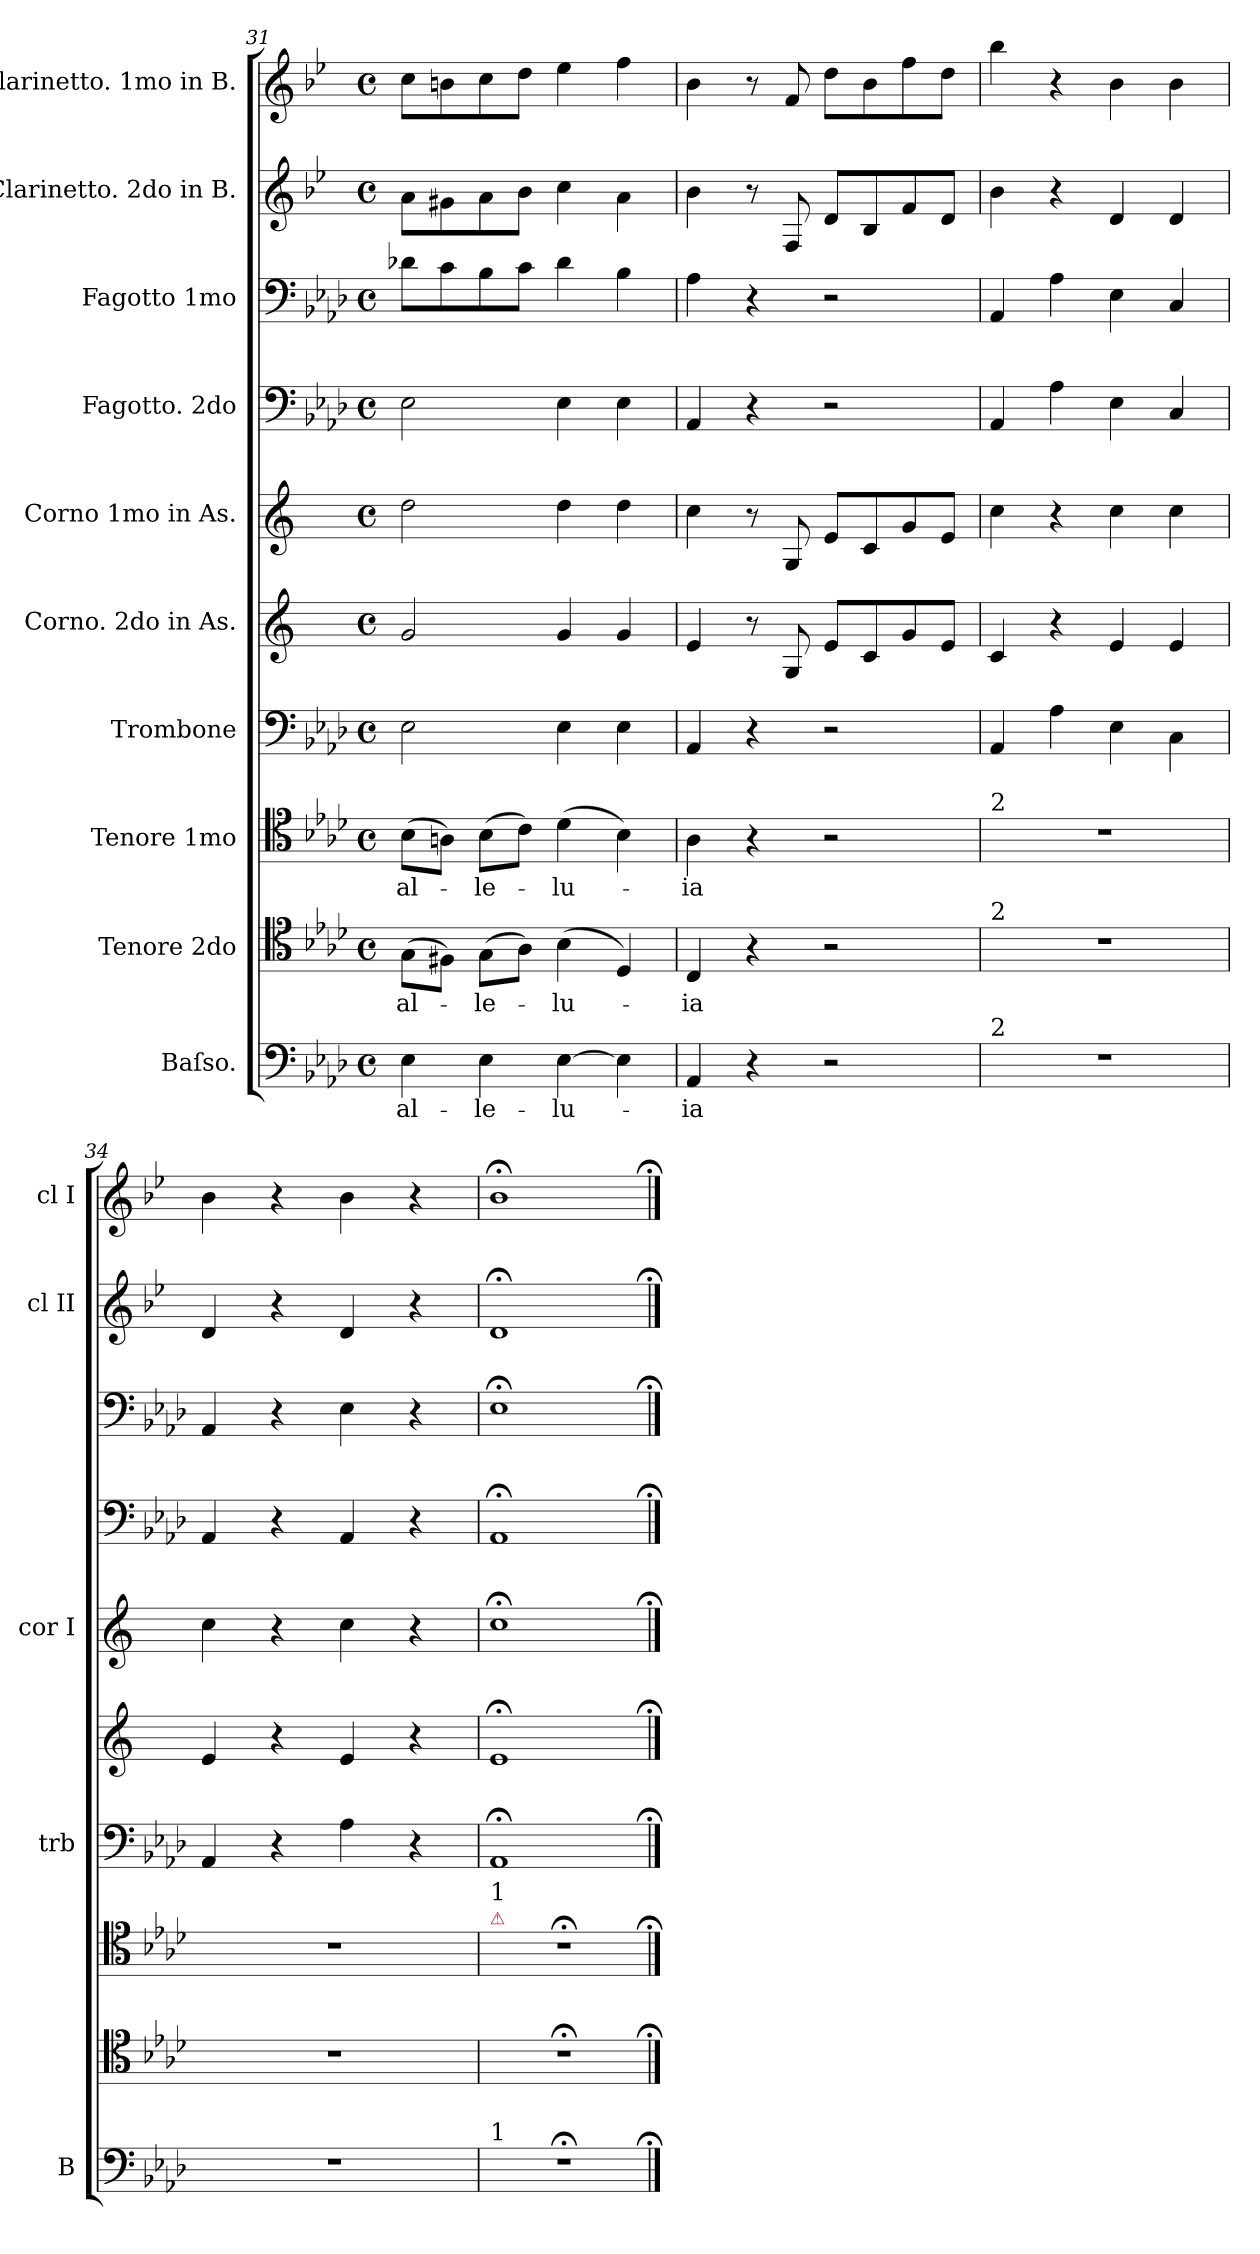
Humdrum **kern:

**kern	**text	**kern	**text	**kern	**text	**kern	**kern	**kern	**kern	**kern	**kern	**kern
*part10	*part10	*part9	*part9	*part8	*part8	*part7	*part6	*part5	*part4	*part3	*part2	*part1
*staff10	*staff10	*staff9	*staff9	*staff8	*staff8	*staff7	*staff6	*staff5	*staff4	*staff3	*staff2	*staff1
*I"Baſso.	*	*I"Tenore 2do	*	*I"Tenore 1mo	*	*I"Trombone	*I"Corno. 2do in As.	*I"Corno 1mo in As.	*I"Fagotto. 2do	*I"Fagotto 1mo	*I"Clarinetto. 2do in B.	*I"Clarinetto. 1mo in B.
*I'B	*	*	*	*	*	*I'trb	*	*I'cor I	*	*	*I'cl II	*I'cl I
*clefF4	*	*clefC4	*	*clefC4	*	*clefF4	*clefG2	*clefG2	*clefF4	*clefF4	*clefG2	*clefG2
*	*	*	*	*	*	*	*ITrd2c4	*ITrd2c4	*	*	*ITrd1c2	*ITrd1c2
*k[b-e-a-d-]	*	*k[b-e-a-d-]	*	*k[b-e-a-d-]	*	*k[b-e-a-d-]	*k[b-e-a-d-]	*k[b-e-a-d-]	*k[b-e-a-d-]	*k[b-e-a-d-]	*k[b-e-a-d-]	*k[b-e-a-d-]
*M4/4	*	*M4/4	*	*M4/4	*	*M4/4	*M4/4	*M4/4	*M4/4	*M4/4	*M4/4	*M4/4
*met(c)	*	*met(c)	*	*met(c)	*	*met(c)	*met(c)	*met(c)	*met(c)	*met(c)	*met(c)	*met(c)
=31	=31	=31	=31	=31	=31	=31	=31	=31	=31	=31	=31	=31
4E-\	al-	(8G\L	al-	(8B-\L	al-	2E-\	2e-/	2b-\	2E-\	8d-X\L	8g\L	8b-\L
.	.	8F#X\J)	.	8An\J)	.	.	.	.	.	8c\	8f#X\	8an\
4E-\	-le-	(8G\L	-le-	(8B-\L	-le-	.	.	.	.	8B-\	8g\	8b-\
.	.	8A-\J)	.	8c\J)	.	.	.	.	.	8c\J	8a-\J	8cc\J
[4E-\	-lu-	(4B-\	-lu-	(4d-\	-lu-	4E-\	4e-/	4b-\	4E-\	4d-\	4b-\	4dd-\
4E-\]	.	4D-/)	.	4B-\)	.	4E-\	4e-/	4b-\	4E-\	4B-\	4g\	4ee-\
=32	=32	=32	=32	=32	=32	=32	=32	=32	=32	=32	=32	=32
4AA-/	-ia	4C/	-ia	4A-\	-ia	4AA-/	4c/	4a-\	4AA-/	4A-\	4a-\	4a-\
4r	.	4r	.	4r	.	4r	8r	8r	4r	4r	8r	8r
.	.	.	.	.	.	.	8E-/	8E-/	.	.	8E-/	8e-/
2r	.	2r	.	2r	.	2r	8c/L	8c/L	2r	2r	8c/L	8cc\L
.	.	.	.	.	.	.	8A-/	8A-/	.	.	8A-/	8a-\
.	.	.	.	.	.	.	8e-/	8e-/	.	.	8e-/	8ee-\
.	.	.	.	.	.	.	8c/J	8c/J	.	.	8c/J	8cc\J
=33	=33	=33	=33	=33	=33	=33	=33	=33	=33	=33	=33	=33
!	!	!	!	!LO:TX:a:t=2	!	!	!	!	!	!	!	!
!	!	!LO:TX:a:t=2	!	!	!	!	!	!	!	!	!	!
!LO:TX:a:t=2	!	!	!	!	!	!	!	!	!	!	!	!
1r	.	1r	.	1r	.	4AA-/	4A-/	4a-\	4AA-/	4AA-/	4a-\	4aa-\
.	.	.	.	.	.	4A-\	4r	4r	4A-\	4A-\	4r	4r
.	.	.	.	.	.	4E-\	4c/	4a-\	4E-\	4E-\	4c/	4a-\
.	.	.	.	.	.	4C\	4c/	4a-\	4C/	4C/	4c/	4a-\
=34	=34	=34	=34	=34	=34	=34	=34	=34	=34	=34	=34	=34
1r	.	1r	.	1r	.	4AA-/	4c/	4a-\	4AA-/	4AA-/	4c/	4a-\
.	.	.	.	.	.	4r	4r	4r	4r	4r	4r	4r
.	.	.	.	.	.	4A-\	4c/	4a-\	4AA-/	4E-\	4c/	4a-\
.	.	.	.	.	.	4r	4r	4r	4r	4r	4r	4r
=35	=35	=35	=35	=35	=35	=35	=35	=35	=35	=35	=35	=35
!	!	!	!	!LO:TX:a:color=crimson:t=⚠	!	!	!	!	!	!	!	!
!	!	!	!	!LO:TX:a:t=1	!	!	!	!	!	!	!	!
!LO:TX:a:t=1	!	!	!	!	!	!	!	!	!	!	!	!
1r;<	.	1r;<	.	1r;<	.	1AA-;<	1c;<	1a-;<	1AA-;<	1E-;<	1c;<	1a-;<
==;	==;	==;	==;	==;	==;	==;	==;	==;	==;	==;	==;	==;
*-	*-	*-	*-	*-	*-	*-	*-	*-	*-	*-	*-	*-
